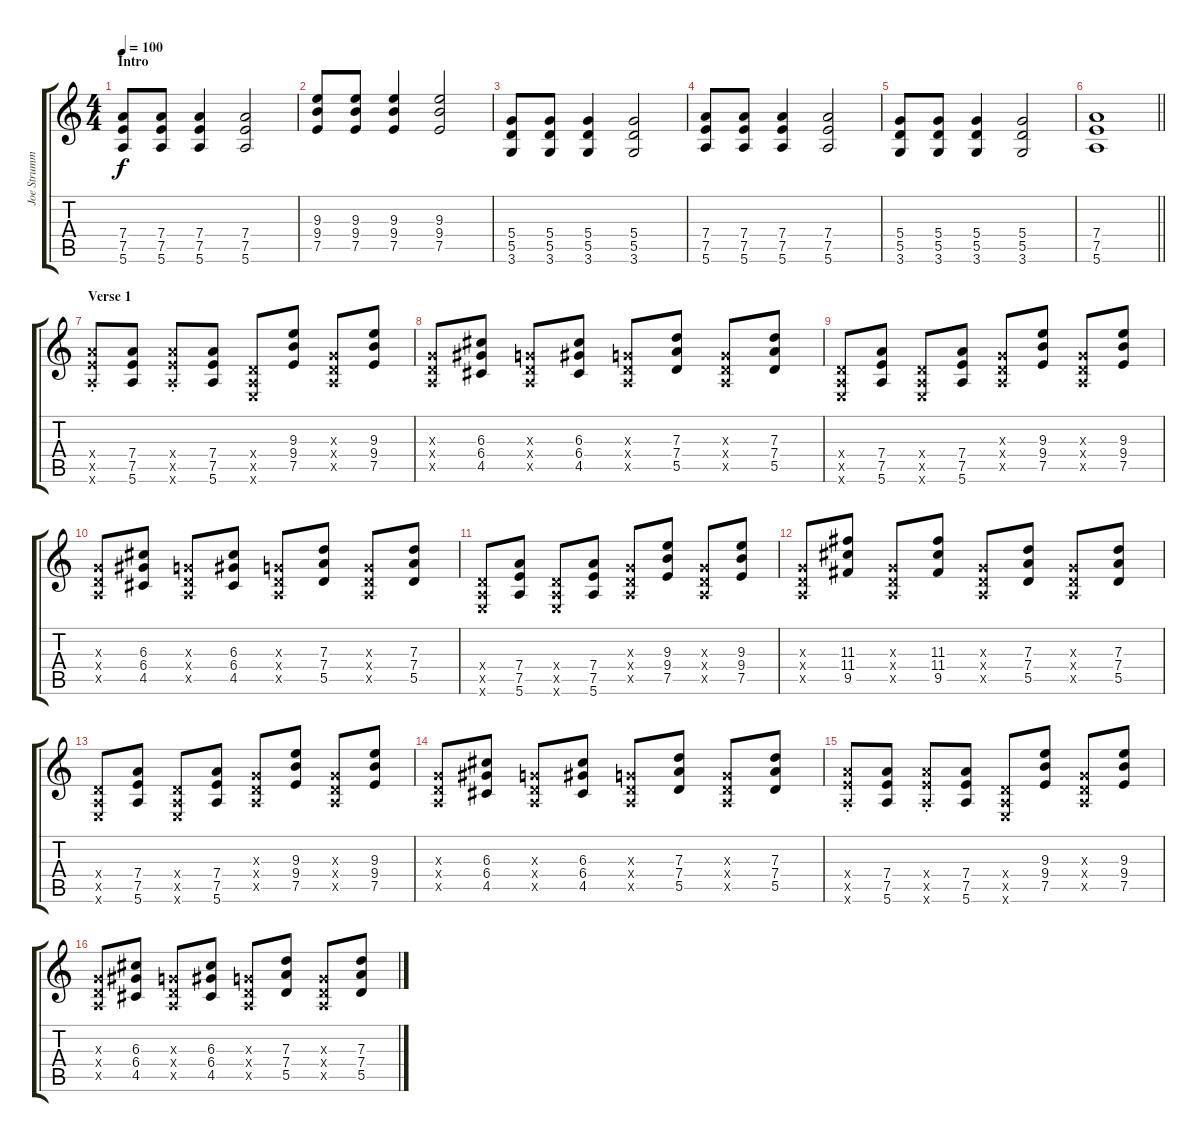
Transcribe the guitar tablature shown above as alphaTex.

\track ("Joe Strummer" "Joe Strumm") {instrument distortionguitar}
\staff {score tabs}
\tuning (E4 B3 G3 D3 A2 E2) {hide}
\ts (4 4)
\section ("" "Intro")
\tempo 100
\clef g2
\ks c
(7.4 7.5 5.6).8{dy f instrument distortionguitar} (7.4 7.5 5.6).8 (7.4 7.5 5.6).4 (7.4 7.5 5.6).2 |
(9.3 9.4 7.5).8 (9.3 9.4 7.5).8 (9.3 9.4 7.5).4 (9.3 9.4 7.5).2 |
(5.4 5.5 3.6).8 (5.4 5.5 3.6).8 (5.4 5.5 3.6).4 (5.4 5.5 3.6).2 |
(7.4 7.5 5.6).8 (7.4 7.5 5.6).8 (7.4 7.5 5.6).4 (7.4 7.5 5.6).2 |
(5.4 5.5 3.6).8 (5.4 5.5 3.6).8 (5.4 5.5 3.6).4 (5.4 5.5 3.6).2 |
\barLineRight lightlight
(7.4 7.5 5.6).1 |
\section ("" "Verse 1")
(7.4{x} 7.5{st x} 5.6{x}).8 (7.4 7.5 5.6).8 (7.4{x} 7.5{st x} 5.6{x}).8 (7.4 7.5 5.6).8 (0.4{x} 0.5{x} 0.6{x}).8 (9.3 9.4 7.5).8 (0.3{x} 0.4{x} 0.5{x}).8 (9.3 9.4 7.5).8 |
(0.3{x} 0.4{x} 0.5{x}).8 (6.3 6.4 4.5).8 (0.3{x} 0.4{x} 0.5{x}).8 (6.3 6.4 4.5).8 (0.3{x} 0.4{x} 0.5{x}).8 (7.3 7.4 5.5).8 (0.3{x} 0.4{x} 0.5{x}).8 (7.3 7.4 5.5).8 |
(0.4{x} 0.5{x} 0.6{x}).8 (7.4 7.5 5.6).8 (0.4{x} 0.5{x} 0.6{x}).8 (7.4 7.5 5.6).8 (0.3{x} 0.4{x} 0.5{x}).8 (9.3 9.4 7.5).8 (0.3{x} 0.4{x} 0.5{x}).8 (9.3 9.4 7.5).8 |
(0.3{x} 0.4{x} 0.5{x}).8 (6.3 6.4 4.5).8 (0.3{x} 0.4{x} 0.5{x}).8 (6.3 6.4 4.5).8 (0.3{x} 0.4{x} 0.5{x}).8 (7.3 7.4 5.5).8 (0.3{x} 0.4{x} 0.5{x}).8 (7.3 7.4 5.5).8 |
(0.4{x} 0.5{x} 0.6{x}).8 (7.4 7.5 5.6).8 (0.4{x} 0.5{x} 0.6{x}).8 (7.4 7.5 5.6).8 (0.3{x} 0.4{x} 0.5{x}).8 (9.3 9.4 7.5).8 (0.3{x} 0.4{x} 0.5{x}).8 (9.3 9.4 7.5).8 |
(0.3{x} 0.4{x} 0.5{x}).8 (11.3 11.4 9.5).8 (0.3{x} 0.4{x} 0.5{x}).8 (11.3 11.4 9.5).8 (0.3{x} 0.4{x} 0.5{x}).8 (7.3 7.4 5.5).8 (0.3{x} 0.4{x} 0.5{x}).8 (7.3 7.4 5.5).8 |
(0.4{x} 0.5{x} 0.6{x}).8 (7.4 7.5 5.6).8 (0.4{x} 0.5{x} 0.6{x}).8 (7.4 7.5 5.6).8 (0.3{x} 0.4{x} 0.5{x}).8 (9.3 9.4 7.5).8 (0.3{x} 0.4{x} 0.5{x}).8 (9.3 9.4 7.5).8 |
(0.3{x} 0.4{x} 0.5{x}).8 (6.3 6.4 4.5).8 (0.3{x} 0.4{x} 0.5{x}).8 (6.3 6.4 4.5).8 (0.3{x} 0.4{x} 0.5{x}).8 (7.3 7.4 5.5).8 (0.3{x} 0.4{x} 0.5{x}).8 (7.3 7.4 5.5).8 |
(7.4{x} 7.5{st x} 5.6{x}).8 (7.4 7.5 5.6).8 (7.4{x} 7.5{st x} 5.6{x}).8 (7.4 7.5 5.6).8 (0.4{x} 0.5{x} 0.6{x}).8 (9.3 9.4 7.5).8 (0.3{x} 0.4{x} 0.5{x}).8 (9.3 9.4 7.5).8 |
(0.3{x} 0.4{x} 0.5{x}).8 (6.3 6.4 4.5).8 (0.3{x} 0.4{x} 0.5{x}).8 (6.3 6.4 4.5).8 (0.3{x} 0.4{x} 0.5{x}).8 (7.3 7.4 5.5).8 (0.3{x} 0.4{x} 0.5{x}).8 (7.3 7.4 5.5).8
